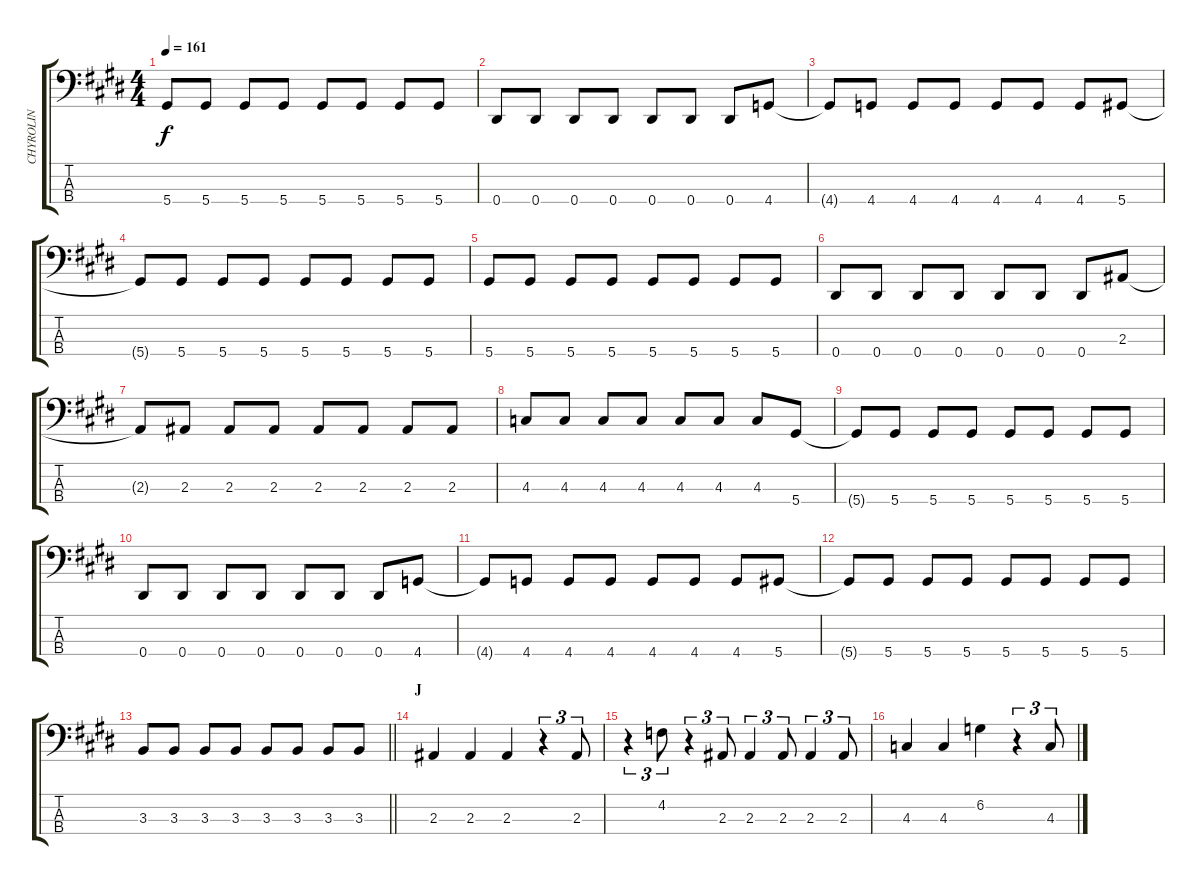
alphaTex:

\track ("CHYROLIN" "CHYROLIN") {instrument electricbasspick}
\staff {score tabs}
\tuning (Gb2 Db2 Ab1 Eb1) {hide}
\ts (4 4)
\tempo 161
\clef f4
\ks e
5.4{t}.8{dy f} 5.4.8 5.4.8 5.4.8 5.4.8 5.4.8 5.4.8 5.4.8 |
0.4.8 0.4.8 0.4.8 0.4.8 0.4.8 0.4.8 0.4.8 4.4.8 |
4.4{t}.8 4.4.8 4.4.8 4.4.8 4.4.8 4.4.8 4.4.8 5.4.8 |
5.4{t}.8 5.4.8 5.4.8 5.4.8 5.4.8 5.4.8 5.4.8 5.4.8 |
5.4.8 5.4.8 5.4.8 5.4.8 5.4.8 5.4.8 5.4.8 5.4.8 |
0.4.8 0.4.8 0.4.8 0.4.8 0.4.8 0.4.8 0.4.8 2.3.8 |
2.3{t}.8 2.3.8 2.3.8 2.3.8 2.3.8 2.3.8 2.3.8 2.3.8 |
4.3.8 4.3.8 4.3.8 4.3.8 4.3.8 4.3.8 4.3.8 5.4.8 |
5.4{t}.8 5.4.8 5.4.8 5.4.8 5.4.8 5.4.8 5.4.8 5.4.8 |
0.4.8 0.4.8 0.4.8 0.4.8 0.4.8 0.4.8 0.4.8 4.4.8 |
4.4{t}.8 4.4.8 4.4.8 4.4.8 4.4.8 4.4.8 4.4.8 5.4.8 |
5.4{t}.8 5.4.8 5.4.8 5.4.8 5.4.8 5.4.8 5.4.8 5.4.8 |
\barLineRight lightlight
3.3.8 3.3.8 3.3.8 3.3.8 3.3.8 3.3.8 3.3.8 3.3.8 |
\section ("" "J")
2.3.4 2.3.4 2.3.4 r.4{tu (3 2)} 2.3.8{tu (3 2)} |
r.4{tu (3 2)} 4.2.8{tu (3 2)} r.4{tu (3 2)} 2.3.8{tu (3 2)} 2.3.4{tu (3 2)} 2.3.8{tu (3 2)} 2.3.4{tu (3 2)} 2.3.8{tu (3 2)} |
4.3.4 4.3.4 6.2.4 r.4{tu (3 2)} 4.3.8{tu (3 2)}
